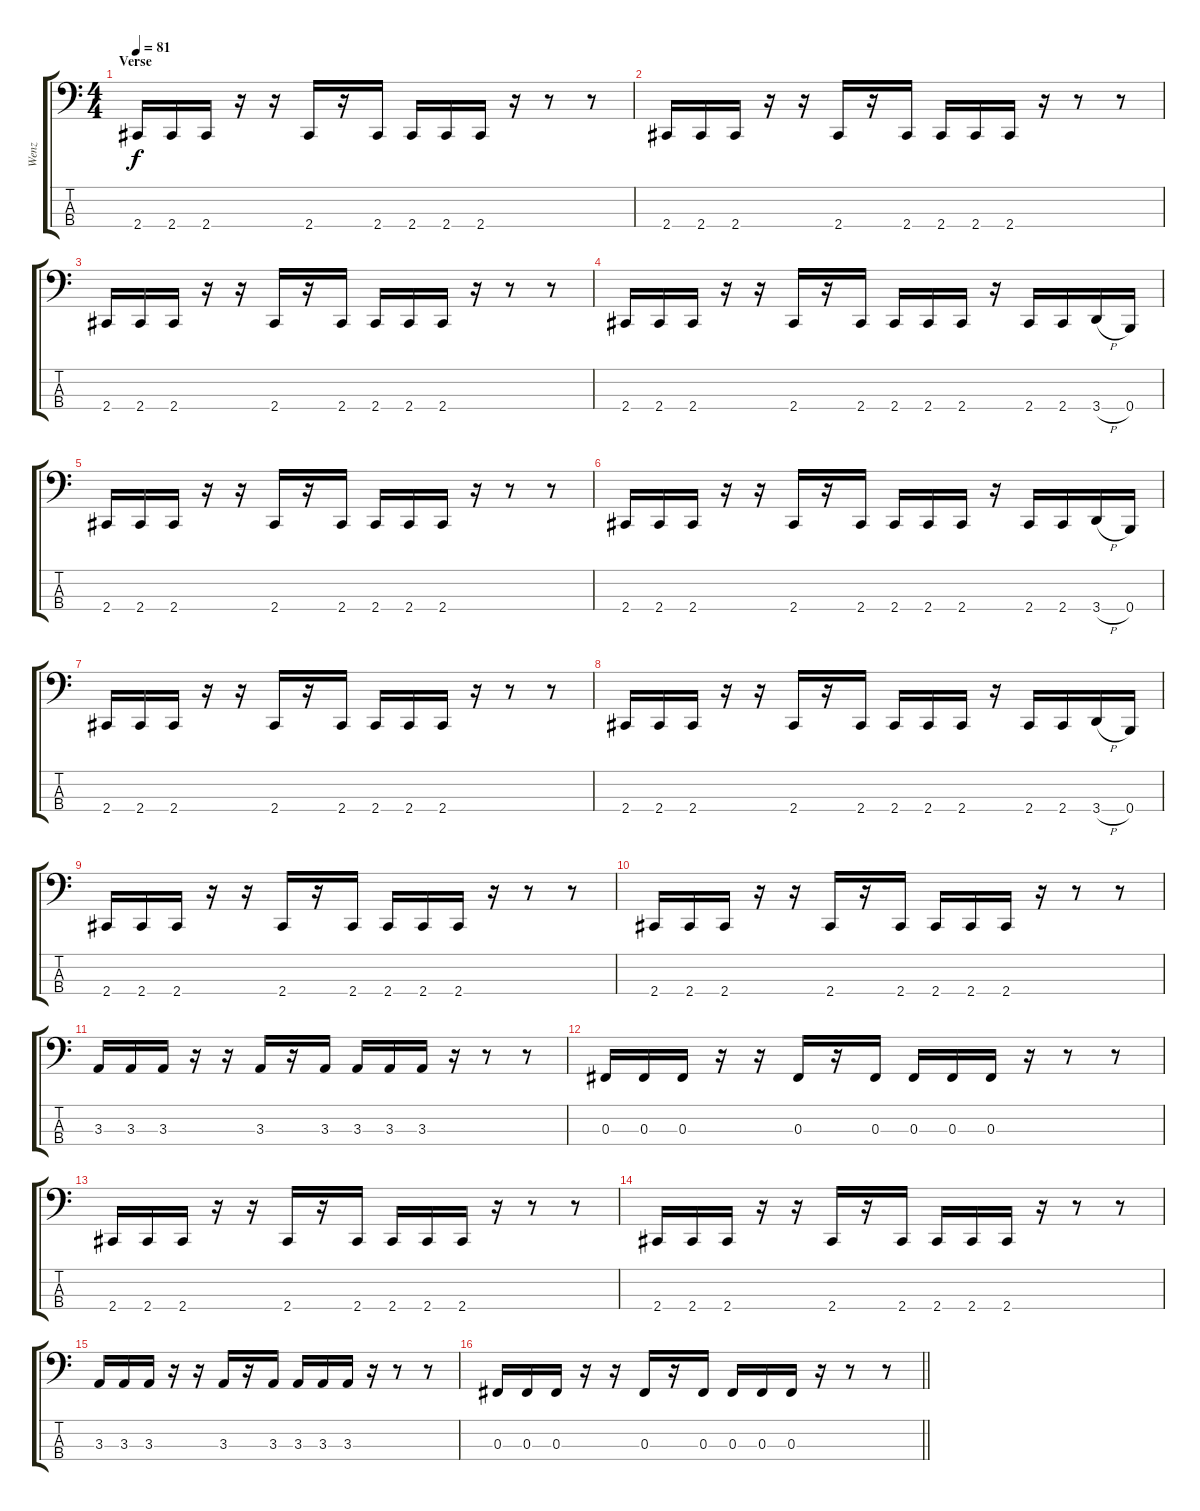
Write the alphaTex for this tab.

\track ("Wenz" "Wenz") {instrument electricbasspick}
\staff {score tabs}
\tuning (E2 B1 Gb1 B0) {hide}
\ts (4 4)
\section ("" "Verse")
\tempo 81
\clef f4
\ks c
2.4.16{dy f} 2.4.16 2.4.16 r.16 r.16 2.4.16 r.16 2.4.16 2.4.16 2.4.16 2.4.16 r.16 r.8 r.8 |
2.4.16 2.4.16 2.4.16 r.16 r.16 2.4.16 r.16 2.4.16 2.4.16 2.4.16 2.4.16 r.16 r.8 r.8 |
2.4.16 2.4.16 2.4.16 r.16 r.16 2.4.16 r.16 2.4.16 2.4.16 2.4.16 2.4.16 r.16 r.8 r.8 |
2.4.16 2.4.16 2.4.16 r.16 r.16 2.4.16 r.16 2.4.16 2.4.16 2.4.16 2.4.16 r.16 2.4.16 2.4.16 3.4{h}.16 0.4.16 |
2.4.16 2.4.16 2.4.16 r.16 r.16 2.4.16 r.16 2.4.16 2.4.16 2.4.16 2.4.16 r.16 r.8 r.8 |
2.4.16 2.4.16 2.4.16 r.16 r.16 2.4.16 r.16 2.4.16 2.4.16 2.4.16 2.4.16 r.16 2.4.16 2.4.16 3.4{h}.16 0.4.16 |
2.4.16 2.4.16 2.4.16 r.16 r.16 2.4.16 r.16 2.4.16 2.4.16 2.4.16 2.4.16 r.16 r.8 r.8 |
2.4.16 2.4.16 2.4.16 r.16 r.16 2.4.16 r.16 2.4.16 2.4.16 2.4.16 2.4.16 r.16 2.4.16 2.4.16 3.4{h}.16 0.4.16 |
2.4.16 2.4.16 2.4.16 r.16 r.16 2.4.16 r.16 2.4.16 2.4.16 2.4.16 2.4.16 r.16 r.8 r.8 |
2.4.16 2.4.16 2.4.16 r.16 r.16 2.4.16 r.16 2.4.16 2.4.16 2.4.16 2.4.16 r.16 r.8 r.8 |
3.3.16 3.3.16 3.3.16 r.16 r.16 3.3.16 r.16 3.3.16 3.3.16 3.3.16 3.3.16 r.16 r.8 r.8 |
0.3.16 0.3.16 0.3.16 r.16 r.16 0.3.16 r.16 0.3.16 0.3.16 0.3.16 0.3.16 r.16 r.8 r.8 |
2.4.16 2.4.16 2.4.16 r.16 r.16 2.4.16 r.16 2.4.16 2.4.16 2.4.16 2.4.16 r.16 r.8 r.8 |
2.4.16 2.4.16 2.4.16 r.16 r.16 2.4.16 r.16 2.4.16 2.4.16 2.4.16 2.4.16 r.16 r.8 r.8 |
3.3.16 3.3.16 3.3.16 r.16 r.16 3.3.16 r.16 3.3.16 3.3.16 3.3.16 3.3.16 r.16 r.8 r.8 |
\barLineRight lightlight
0.3.16 0.3.16 0.3.16 r.16 r.16 0.3.16 r.16 0.3.16 0.3.16 0.3.16 0.3.16 r.16 r.8 r.8
